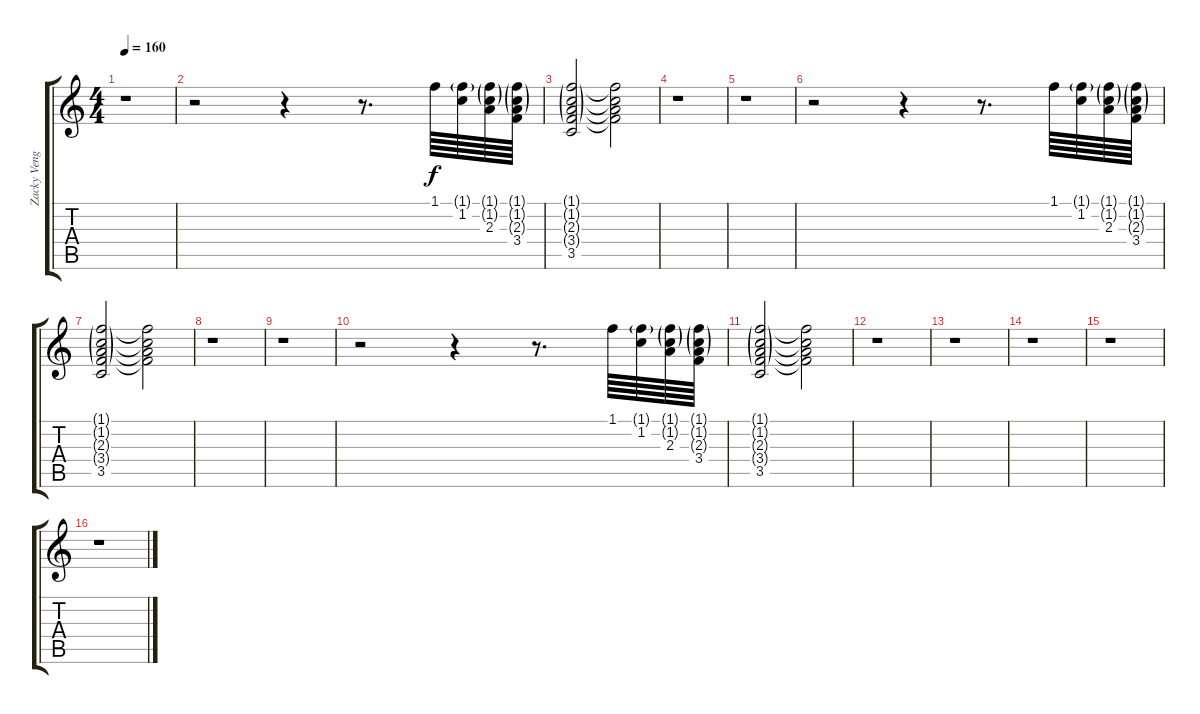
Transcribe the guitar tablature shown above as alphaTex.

\track ("Zacky Vengeance Acoustic" "Zacky Veng") {instrument acousticguitarsteel}
\staff {score tabs}
\tuning (E4 B3 G3 D3 A2 D2) {hide}
\ts (4 4)
\tempo 160
\clef g2
\ks c
r.1{dy f} |
r.2 r.4 r.8{d} 1.1.64 (1.1{g} 1.2).64 (1.1{g} 1.2{g} 2.3).64 (1.1{g} 1.2{g} 2.3{g} 3.4).64 |
(1.1{g} 1.2{g} 2.3{g} 3.4{g} 3.5).2 (1.1{t} 1.2{t} 2.3{t} 3.4{t}).2 |
r.1 |
r.1 |
r.2 r.4 r.8{d} 1.1.64 (1.1{g} 1.2).64 (1.1{g} 1.2{g} 2.3).64 (1.1{g} 1.2{g} 2.3{g} 3.4).64 |
(1.1{g} 1.2{g} 2.3{g} 3.4{g} 3.5).2 (1.1{t} 1.2{t} 2.3{t} 3.4{t}).2 |
r.1 |
r.1 |
r.2 r.4 r.8{d} 1.1.64 (1.1{g} 1.2).64 (1.1{g} 1.2{g} 2.3).64 (1.1{g} 1.2{g} 2.3{g} 3.4).64 |
(1.1{g} 1.2{g} 2.3{g} 3.4{g} 3.5).2 (1.1{t} 1.2{t} 2.3{t} 3.4{t}).2 |
r.1 |
r.1 |
r.1 |
r.1 |
r.1
